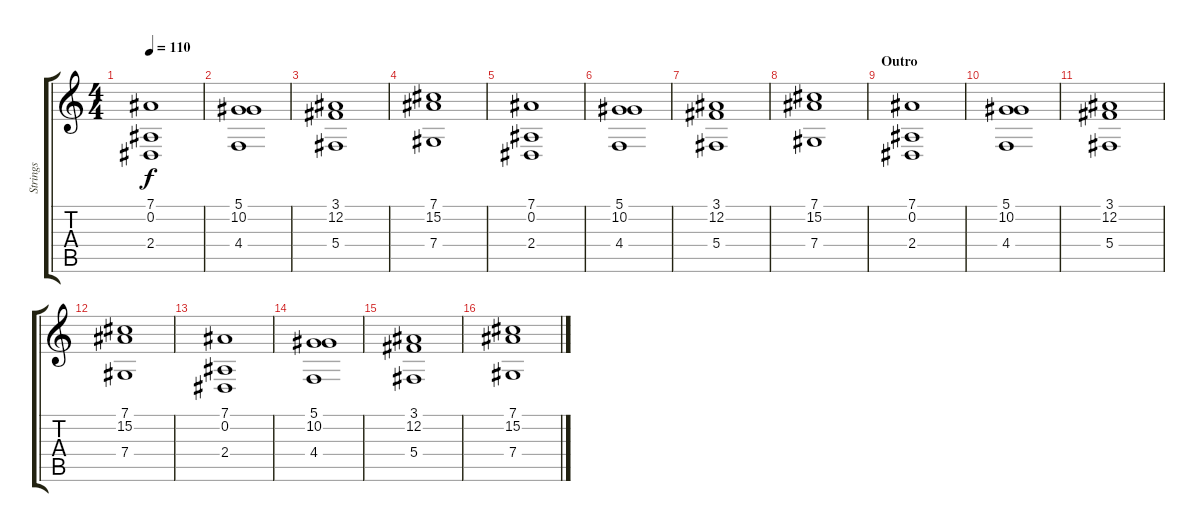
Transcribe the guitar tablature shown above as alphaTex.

\track ("Strings" "Strings") {instrument stringensemble1}
\staff {score tabs}
\tuning (Eb4 Bb3 Gb3 Db3 Ab2 Eb2) {hide}
\ts (4 4)
\tempo 110
\clef g2
\ks c
(7.1 0.2 2.4).1{dy f volume 11} |
(5.1 10.2 4.4).1 |
(3.1 12.2 5.4).1{volume 11} |
(7.1 15.2 7.4).1 |
(7.1 0.2 2.4).1{volume 11} |
(5.1 10.2 4.4).1 |
(3.1 12.2 5.4).1{volume 11} |
(7.1 15.2 7.4).1 |
\section ("" "Outro")
(7.1 0.2 2.4).1{volume 11} |
(5.1 10.2 4.4).1 |
(3.1 12.2 5.4).1{volume 11} |
(7.1 15.2 7.4).1 |
(7.1 0.2 2.4).1{volume 11} |
(5.1 10.2 4.4).1 |
(3.1 12.2 5.4).1{volume 11} |
(7.1 15.2 7.4).1
